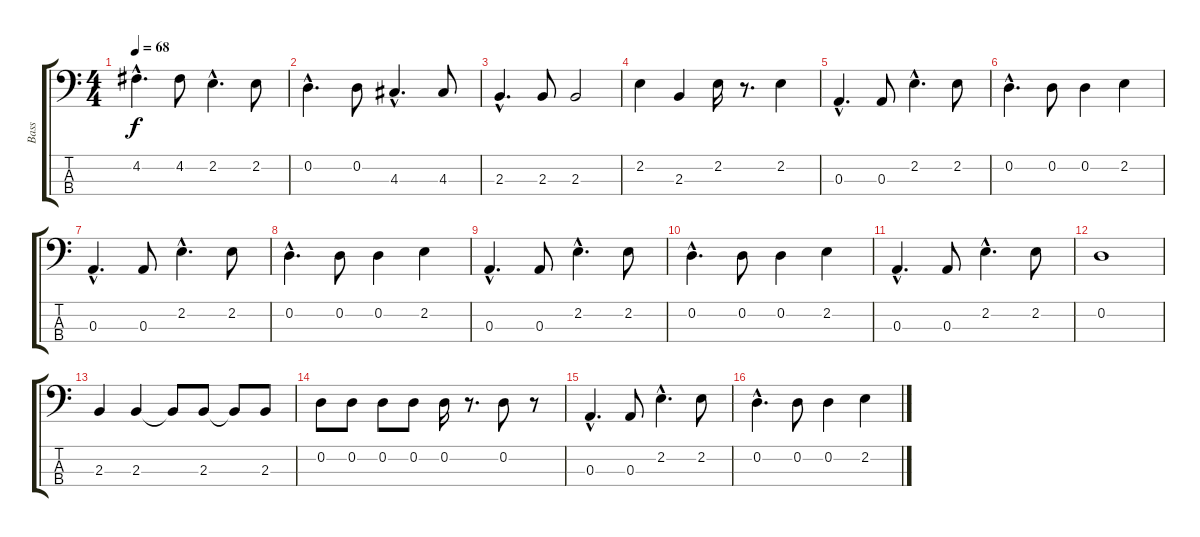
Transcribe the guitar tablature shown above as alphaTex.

\track ("Bass" "Bass") {instrument electricbassfinger}
\staff {score tabs}
\tuning (G2 D2 A1 E1) {hide}
\ts (4 4)
\tempo 68
\clef f4
\ks c
4.2{hac}.4{d dy f} 4.2.8 2.2{hac}.4{d} 2.2.8 |
0.2{hac}.4{d} 0.2.8 4.3{hac}.4{d} 4.3.8 |
2.3{hac}.4{d} 2.3.8 2.3.2 |
2.2.4 2.3.4 2.2.16 r.8{d} 2.2.4 |
0.3{hac}.4{d} 0.3.8 2.2{hac}.4{d} 2.2.8 |
0.2{hac}.4{d} 0.2.8 0.2.4 2.2.4 |
0.3{hac}.4{d} 0.3.8 2.2{hac}.4{d} 2.2.8 |
0.2{hac}.4{d} 0.2.8 0.2.4 2.2.4 |
0.3{hac}.4{d} 0.3.8 2.2{hac}.4{d} 2.2.8 |
0.2{hac}.4{d} 0.2.8 0.2.4 2.2.4 |
0.3{hac}.4{d} 0.3.8 2.2{hac}.4{d} 2.2.8 |
0.2.1 |
2.3.4 2.3.4 2.3{t}.8 2.3.8 2.3{t}.8 2.3.8 |
0.2.8 0.2.8 0.2.8 0.2.8 0.2.16 r.8{d} 0.2.8 r.8 |
0.3{hac}.4{d} 0.3.8 2.2{hac}.4{d} 2.2.8 |
0.2{hac}.4{d} 0.2.8 0.2.4 2.2.4
